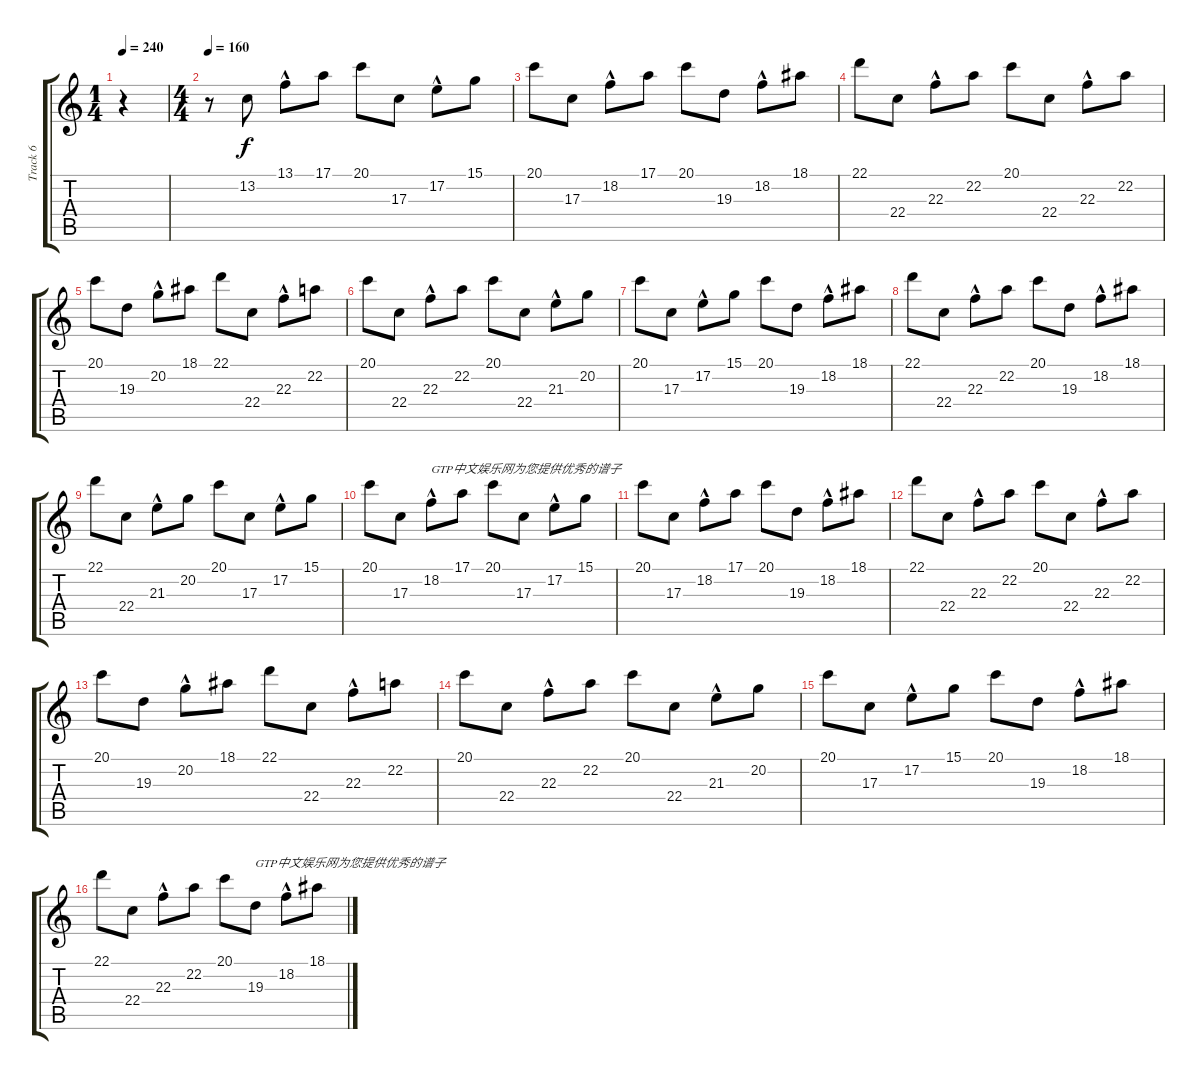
\track ("Track 6" "Track 6") {instrument glockenspiel}
\staff {score tabs}
\tuning (E4 B3 G3 D3 A2 E2) {hide}
\ts (1 4)
\tempo 240
\clef g2
\ks c
r.4{dy f instrument glockenspiel} |
\ts (4 4)
\tempo 160
r.8 13.2.8 13.1{hac}.8 17.1.8 20.1.8 17.3.8 17.2{hac}.8 15.1.8 |
20.1.8 17.3.8 18.2{hac}.8 17.1.8 20.1.8 19.3.8 18.2{hac}.8 18.1.8 |
22.1.8 22.4.8 22.3{hac}.8 22.2.8 20.1.8 22.4.8 22.3{hac}.8 22.2.8 |
20.1.8 19.3.8 20.2{hac}.8 18.1.8 22.1.8 22.4.8 22.3{hac}.8 22.2.8 |
20.1.8 22.4.8 22.3{hac}.8 22.2.8 20.1.8 22.4.8 21.3{hac}.8 20.2.8 |
20.1.8 17.3.8 17.2{hac}.8 15.1.8 20.1.8 19.3.8 18.2{hac}.8 18.1.8 |
22.1.8 22.4.8 22.3{hac}.8 22.2.8 20.1.8 19.3.8 18.2{hac}.8 18.1.8 |
22.1.8 22.4.8 21.3{hac}.8 20.2.8 20.1.8 17.3.8 17.2{hac}.8 15.1.8 |
20.1.8 17.3.8 18.2{hac}.8{txt "GTP中文娱乐网为您提供优秀的谱子"} 17.1.8 20.1.8 17.3.8 17.2{hac}.8 15.1.8 |
20.1.8 17.3.8 18.2{hac}.8 17.1.8 20.1.8 19.3.8 18.2{hac}.8 18.1.8 |
22.1.8 22.4.8 22.3{hac}.8 22.2.8 20.1.8 22.4.8 22.3{hac}.8 22.2.8 |
20.1.8 19.3.8 20.2{hac}.8 18.1.8 22.1.8 22.4.8 22.3{hac}.8 22.2.8 |
20.1.8 22.4.8 22.3{hac}.8 22.2.8 20.1.8 22.4.8 21.3{hac}.8 20.2.8 |
20.1.8 17.3.8 17.2{hac}.8 15.1.8 20.1.8 19.3.8 18.2{hac}.8 18.1.8 |
22.1.8 22.4.8 22.3{hac}.8 22.2.8 20.1.8 19.3.8{txt "GTP中文娱乐网为您提供优秀的谱子"} 18.2{hac}.8 18.1.8
